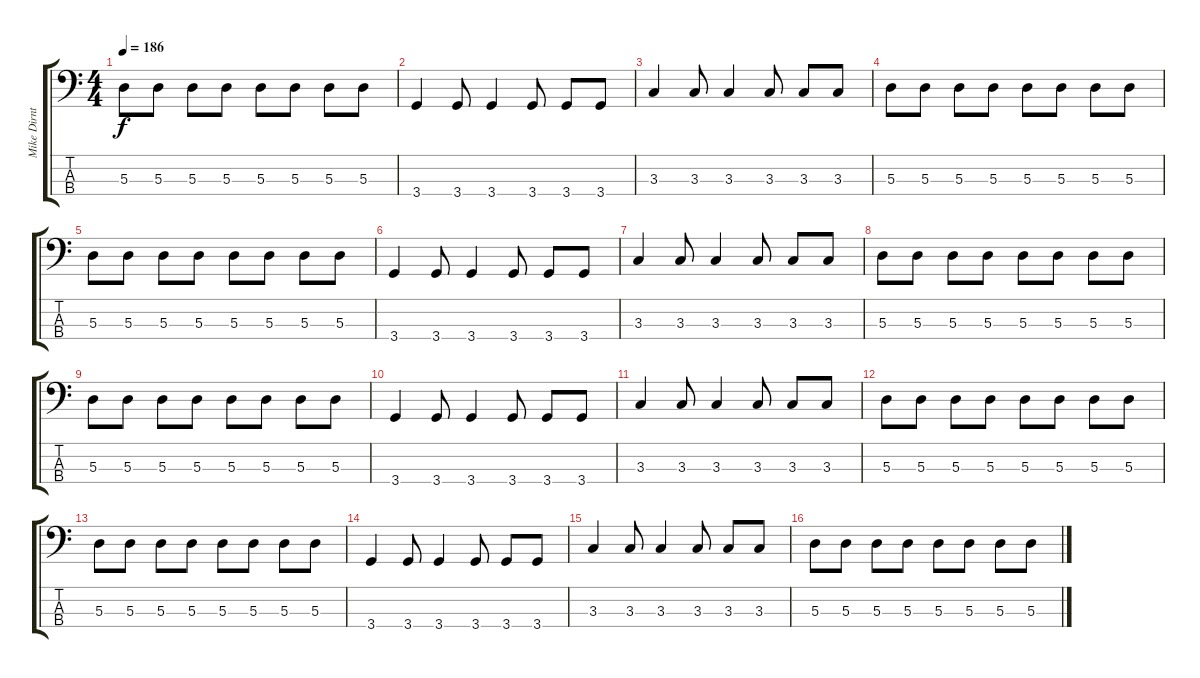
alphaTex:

\track ("Mike Dirnt" "Mike Dirnt") {instrument electricbassfinger}
\staff {score tabs}
\tuning (G2 D2 A1 E1) {hide}
\ts (4 4)
\tempo 186
\clef f4
\ks c
5.3.8{dy f} 5.3.8 5.3.8 5.3.8 5.3.8 5.3.8 5.3.8 5.3.8 |
3.4.4 3.4.8 3.4.4 3.4.8 3.4.8 3.4.8 |
3.3.4 3.3.8 3.3.4 3.3.8 3.3.8 3.3.8 |
5.3.8 5.3.8 5.3.8 5.3.8 5.3.8 5.3.8 5.3.8 5.3.8 |
5.3.8 5.3.8 5.3.8 5.3.8 5.3.8 5.3.8 5.3.8 5.3.8 |
3.4.4 3.4.8 3.4.4 3.4.8 3.4.8 3.4.8 |
3.3.4 3.3.8 3.3.4 3.3.8 3.3.8 3.3.8 |
5.3.8 5.3.8 5.3.8 5.3.8 5.3.8 5.3.8 5.3.8 5.3.8 |
5.3.8 5.3.8 5.3.8 5.3.8 5.3.8 5.3.8 5.3.8 5.3.8 |
3.4.4 3.4.8 3.4.4 3.4.8 3.4.8 3.4.8 |
3.3.4 3.3.8 3.3.4 3.3.8 3.3.8 3.3.8 |
5.3.8 5.3.8 5.3.8 5.3.8 5.3.8 5.3.8 5.3.8 5.3.8 |
5.3.8 5.3.8 5.3.8 5.3.8 5.3.8 5.3.8 5.3.8 5.3.8 |
3.4.4 3.4.8 3.4.4 3.4.8 3.4.8 3.4.8 |
3.3.4 3.3.8 3.3.4 3.3.8 3.3.8 3.3.8 |
5.3.8 5.3.8 5.3.8 5.3.8 5.3.8 5.3.8 5.3.8 5.3.8
